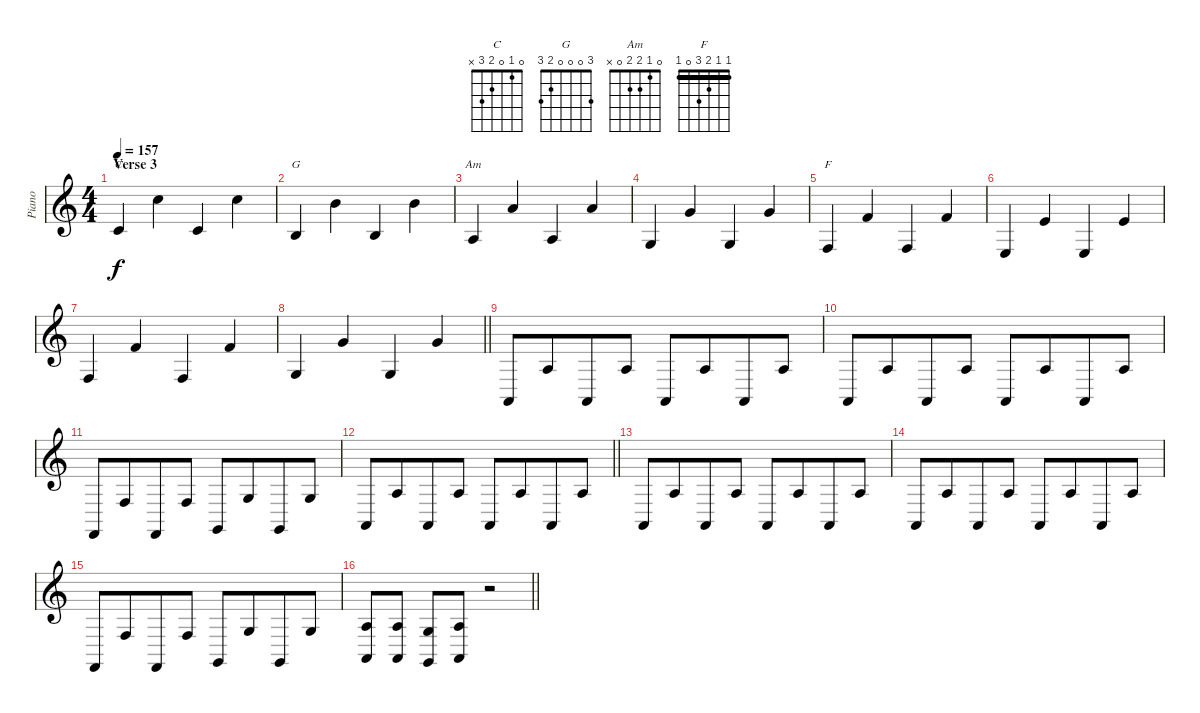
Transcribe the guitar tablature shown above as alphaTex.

\track ("Piano" "Piano") {instrument electricgrandpiano}
\staff {score}
\tuning (E4 B3 G3 D3 A2 E2) {hide}
\chord ("C" 0 1 0 2 3 x)
\chord ("G" 3 0 0 0 2 3)
\chord ("Am" 0 1 2 2 0 x)
\chord ("F" 1 1 2 3 0 1) {barre 1}
\ts (4 4)
\section ("" "Verse 3")
\tempo 157
\clef g2
\ks c
1.2.4{ch "C" dy f} 8.1.4 1.2.4 8.1.4 |
0.2.4{ch "G"} 7.1.4 0.2.4 7.1.4 |
2.3.4{ch "Am"} 5.1.4 2.3.4 5.1.4 |
0.3.4 3.1.4 0.3.4 3.1.4 |
3.4.4{ch "F"} 1.1.4 3.4.4 1.1.4 |
2.4.4 0.1.4 2.4.4 0.1.4 |
3.4.4 1.1.4 3.4.4 1.1.4 |
\barLineRight lightlight
0.3.4 3.1.4 0.3.4 3.1.4 |
0.5.8 2.3.8{beam merge} 0.5.8 2.3.8 0.5.8 2.3.8{beam merge} 0.5.8 2.3.8 |
0.5.8 2.3.8{beam merge} 0.5.8 2.3.8 0.5.8 2.3.8{beam merge} 0.5.8 2.3.8 |
1.6.8 3.4.8{beam merge} 1.6.8 3.4.8 3.6.8 0.3.8{beam merge} 3.6.8 0.3.8 |
\barLineRight lightlight
0.5.8 2.3.8{beam merge} 0.5.8 2.3.8 0.5.8 2.3.8{beam merge} 0.5.8 2.3.8 |
0.5.8 2.3.8{beam merge} 0.5.8 2.3.8 0.5.8 2.3.8{beam merge} 0.5.8 2.3.8 |
0.5.8 2.3.8{beam merge} 0.5.8 2.3.8 0.5.8 2.3.8{beam merge} 0.5.8 2.3.8 |
1.6.8 3.4.8{beam merge} 1.6.8 3.4.8 3.6.8 0.3.8{beam merge} 3.6.8 0.3.8 |
\barLineRight lightlight
(2.3 0.5).8 (2.3 0.5).8 (0.3 3.6).8 (2.3 0.5).8 r.2
